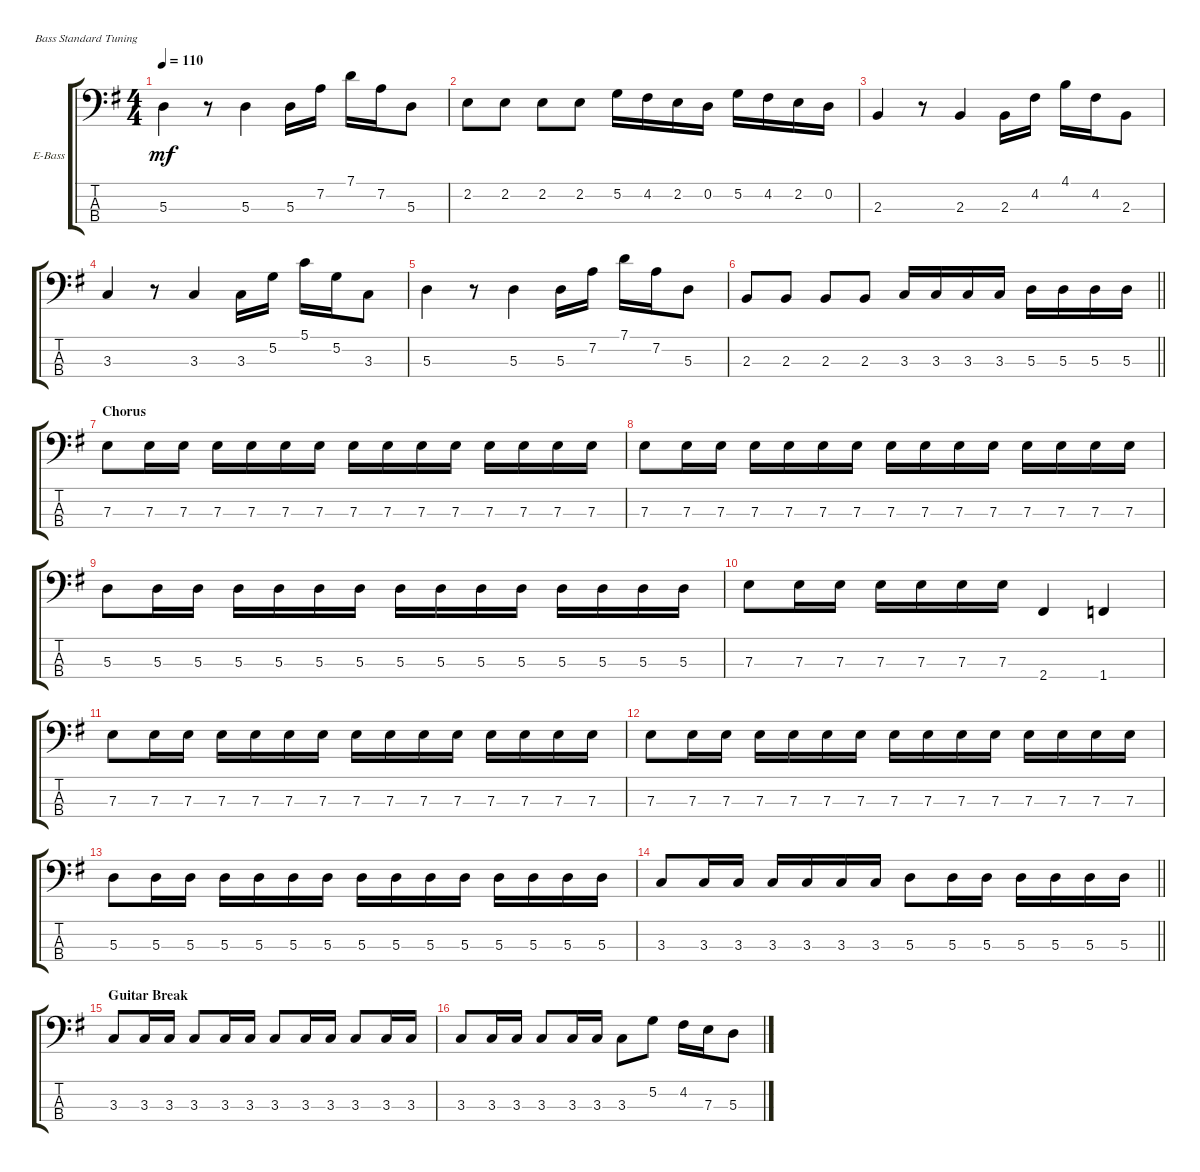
\bracketExtendMode groupsimilarinstruments
\firstSystemTrackNameOrientation horizontal
\otherSystemsTrackNameOrientation horizontal
\track ("Бас" "E-Bass") {instrument electricbassfinger}
\staff {score tabs}
\tuning (G2 D2 A1 E1)
\ts (4 4)
\tempo 110
\clef f4
\ks eminor
5.3.4{dy mf} r.8 5.3.4 5.3.16 7.2.16 7.1.16 7.2.16 5.3.8 |
2.2.8 2.2.8 2.2.8 2.2.8 5.2.16 4.2.16 2.2.16 0.2.16 5.2.16 4.2.16 2.2.16 0.2.16 |
2.3.4 r.8 2.3.4 2.3.16 4.2.16 4.1.16 4.2.16 2.3.8 |
3.3.4 r.8 3.3.4 3.3.16 5.2.16 5.1.16 5.2.16 3.3.8 |
5.3.4 r.8 5.3.4 5.3.16 7.2.16 7.1.16 7.2.16 5.3.8 |
\barLineRight lightlight
2.3.8 2.3.8 2.3.8 2.3.8 3.3.16 3.3.16 3.3.16 3.3.16 5.3.16 5.3.16 5.3.16 5.3.16 |
\section ("" "Chorus")
7.3.8 7.3.16 7.3.16 7.3.16 7.3.16 7.3.16 7.3.16 7.3.16 7.3.16 7.3.16 7.3.16 7.3.16 7.3.16 7.3.16 7.3.16 |
7.3.8 7.3.16 7.3.16 7.3.16 7.3.16 7.3.16 7.3.16 7.3.16 7.3.16 7.3.16 7.3.16 7.3.16 7.3.16 7.3.16 7.3.16 |
5.3.8 5.3.16 5.3.16 5.3.16 5.3.16 5.3.16 5.3.16 5.3.16 5.3.16 5.3.16 5.3.16 5.3.16 5.3.16 5.3.16 5.3.16 |
7.3.8 7.3.16 7.3.16 7.3.16 7.3.16 7.3.16 7.3.16 2.4.4 1.4.4 |
7.3.8 7.3.16 7.3.16 7.3.16 7.3.16 7.3.16 7.3.16 7.3.16 7.3.16 7.3.16 7.3.16 7.3.16 7.3.16 7.3.16 7.3.16 |
7.3.8 7.3.16 7.3.16 7.3.16 7.3.16 7.3.16 7.3.16 7.3.16 7.3.16 7.3.16 7.3.16 7.3.16 7.3.16 7.3.16 7.3.16 |
5.3.8 5.3.16 5.3.16 5.3.16 5.3.16 5.3.16 5.3.16 5.3.16 5.3.16 5.3.16 5.3.16 5.3.16 5.3.16 5.3.16 5.3.16 |
\barLineRight lightlight
3.3.8 3.3.16 3.3.16 3.3.16 3.3.16 3.3.16 3.3.16 5.3.8 5.3.16 5.3.16 5.3.16 5.3.16 5.3.16 5.3.16 |
\section ("" "Guitar Break")
3.3.8 3.3.16 3.3.16 3.3.8 3.3.16 3.3.16 3.3.8 3.3.16 3.3.16 3.3.8 3.3.16 3.3.16 |
3.3.8 3.3.16 3.3.16 3.3.8 3.3.16 3.3.16 3.3.8 5.2.8 4.2.16 7.3.16 5.3.8
